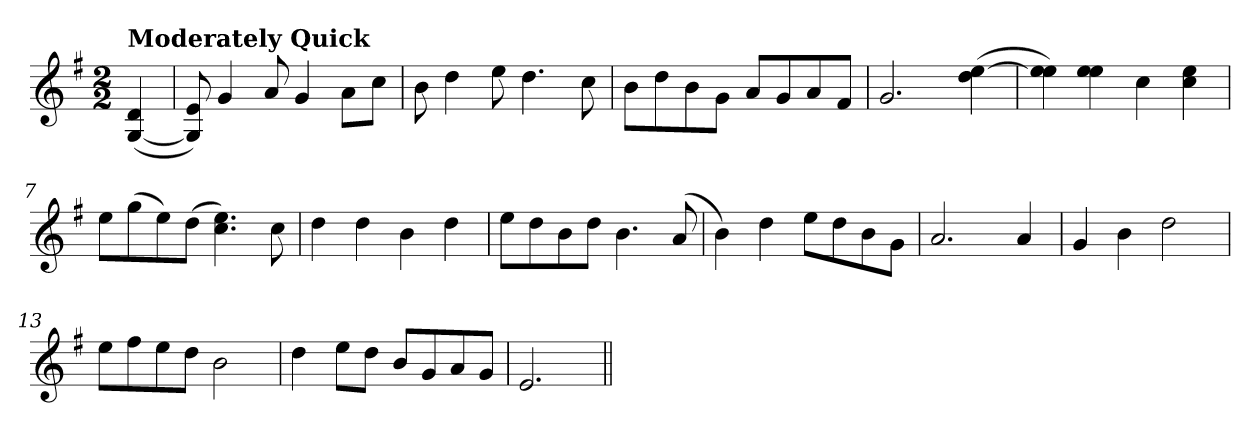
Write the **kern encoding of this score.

**kern
*part1
*staff1
*clefG2
*k[f#]
*G:
*M2/2
=1
!LO:TX:a:B:t=Moderately Quick
(>[4G/ 4d/
=2
8G/] 8e/)
4g/
8a/
4g/
8a\L
8cc\J
=3
8b\
4dd\
8ee\
4.dd\
8cc\
=4
8b\L
8dd\
8b\
8g\J
8a/L
8g/
8a/
8f#/J
=5
2.g/
(<4dd\ [4ee\
=6
4ee\] 4ee\)
4ee\ 4ee\
4cc\
4cc\ 4ee\
=7
8ee\L
(>8gg\
8ee\)
(>8dd\J
4.cc\ 4.ee\)
8cc\
=8
4dd\
4dd\
4b\
4dd\
!!LO:LB:g=z
=9
8ee\L
8dd\
8b\
8dd\J
4.b\
(<8a/
=10
4b\)
4dd\
8ee\L
8dd\
8b\
8g\J
=11
2.a/
4a/
=12
4g/
4b\
2dd\
=13
8ee\L
8ff#\
8ee\
8dd\J
2b\
=14
4dd\
8ee\L
8dd\J
8b/L
8g/
8a/
8g/J
=15
2.e/
=||
*-
